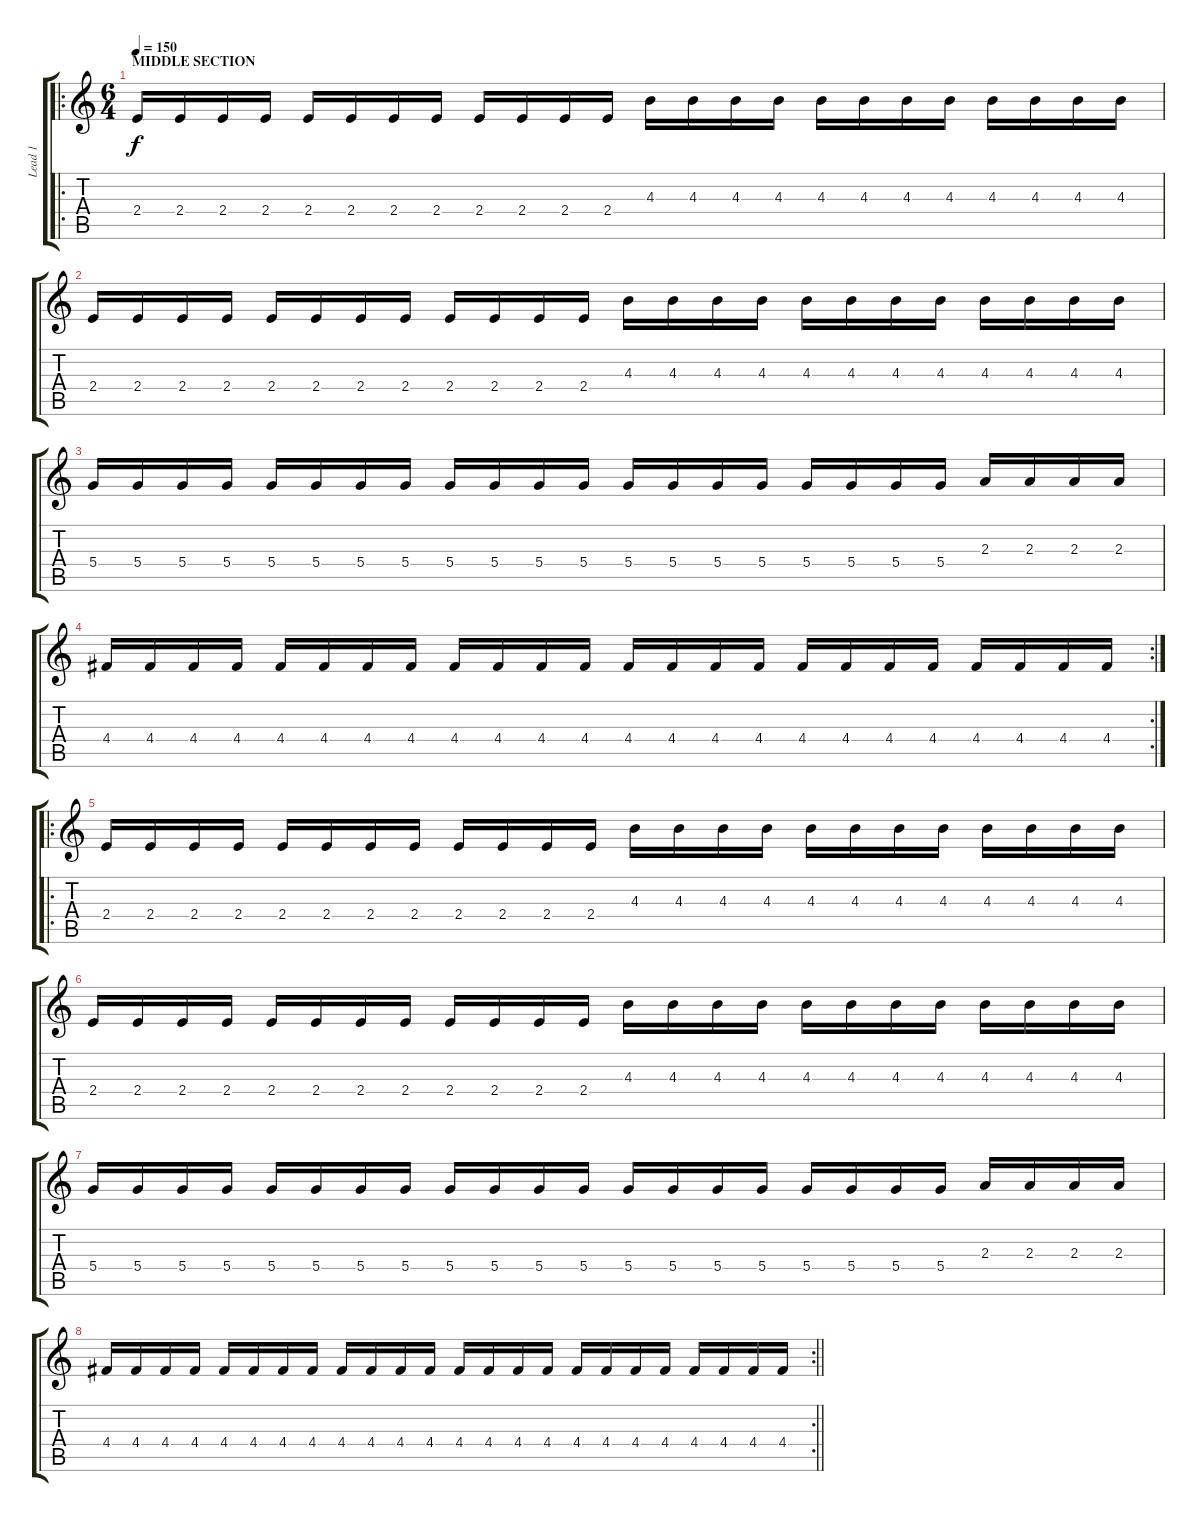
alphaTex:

\track ("Lead 1" "Lead 1") {instrument overdrivenguitar}
\staff {score tabs}
\tuning (E4 B3 G3 D3 A2 E2) {hide}
\ro
\ts (6 4)
\section ("" "MIDDLE SECTION")
\tempo 150
\clef g2
\ks c
2.4.16{dy f} 2.4.16 2.4.16 2.4.16 2.4.16 2.4.16 2.4.16 2.4.16 2.4.16 2.4.16 2.4.16 2.4.16 4.3.16 4.3.16 4.3.16 4.3.16 4.3.16 4.3.16 4.3.16 4.3.16 4.3.16 4.3.16 4.3.16 4.3.16 |
2.4.16 2.4.16 2.4.16 2.4.16 2.4.16 2.4.16 2.4.16 2.4.16 2.4.16 2.4.16 2.4.16 2.4.16 4.3.16 4.3.16 4.3.16 4.3.16 4.3.16 4.3.16 4.3.16 4.3.16 4.3.16 4.3.16 4.3.16 4.3.16 |
5.4.16 5.4.16 5.4.16 5.4.16 5.4.16 5.4.16 5.4.16 5.4.16 5.4.16 5.4.16 5.4.16 5.4.16 5.4.16 5.4.16 5.4.16 5.4.16 5.4.16 5.4.16 5.4.16 5.4.16 2.3.16 2.3.16 2.3.16 2.3.16 |
\rc 2
4.4.16 4.4.16 4.4.16 4.4.16 4.4.16 4.4.16 4.4.16 4.4.16 4.4.16 4.4.16 4.4.16 4.4.16 4.4.16 4.4.16 4.4.16 4.4.16 4.4.16 4.4.16 4.4.16 4.4.16 4.4.16 4.4.16 4.4.16 4.4.16 |
\ro
2.4.16 2.4.16 2.4.16 2.4.16 2.4.16 2.4.16 2.4.16 2.4.16 2.4.16 2.4.16 2.4.16 2.4.16 4.3.16 4.3.16 4.3.16 4.3.16 4.3.16 4.3.16 4.3.16 4.3.16 4.3.16 4.3.16 4.3.16 4.3.16 |
2.4.16 2.4.16 2.4.16 2.4.16 2.4.16 2.4.16 2.4.16 2.4.16 2.4.16 2.4.16 2.4.16 2.4.16 4.3.16 4.3.16 4.3.16 4.3.16 4.3.16 4.3.16 4.3.16 4.3.16 4.3.16 4.3.16 4.3.16 4.3.16 |
5.4.16 5.4.16 5.4.16 5.4.16 5.4.16 5.4.16 5.4.16 5.4.16 5.4.16 5.4.16 5.4.16 5.4.16 5.4.16 5.4.16 5.4.16 5.4.16 5.4.16 5.4.16 5.4.16 5.4.16 2.3.16 2.3.16 2.3.16 2.3.16 |
\rc 2
\barLineRight lightlight
4.4.16 4.4.16 4.4.16 4.4.16 4.4.16 4.4.16 4.4.16 4.4.16 4.4.16 4.4.16 4.4.16 4.4.16 4.4.16 4.4.16 4.4.16 4.4.16 4.4.16 4.4.16 4.4.16 4.4.16 4.4.16 4.4.16 4.4.16 4.4.16
